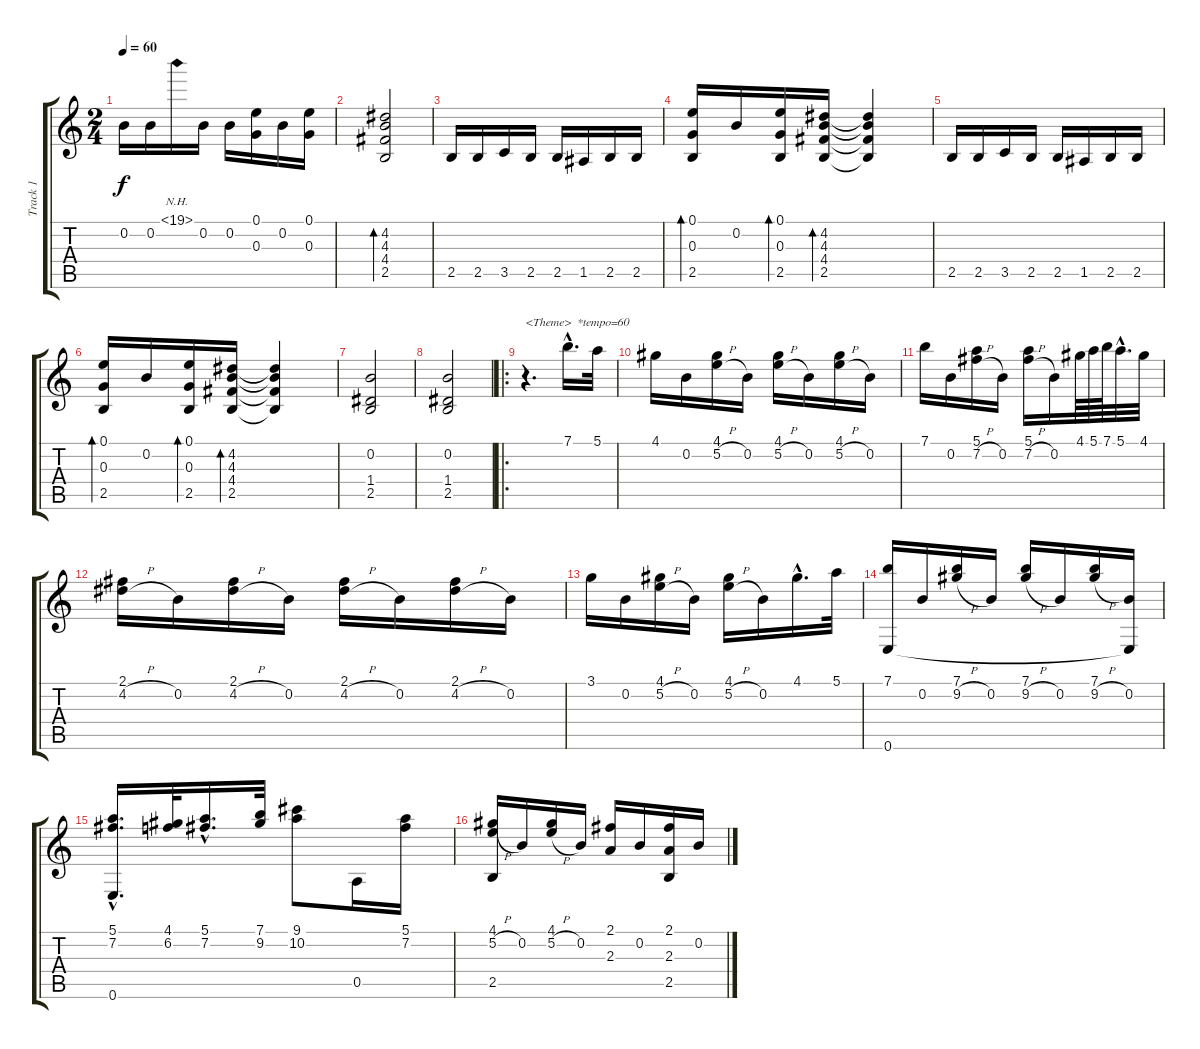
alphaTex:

\track ("Track 1" "Track 1") {instrument acousticguitarnylon}
\staff {score tabs}
\tuning (E4 B3 G3 D3 A2 E2) {hide}
\ts (2 4)
\tempo 60
\clef g2
\ks c
0.2.16{dy f} 0.2.16 19.1{nh}.16 0.2.16 0.2.16 (0.1 0.3).16 0.2.16 (0.1 0.3).16 |
(4.2 4.3 4.4 2.5).2{bd 120} |
2.5.16 2.5.16 3.5.16 2.5.16 2.5.16 1.5.16 2.5.16 2.5.16 |
(0.1 0.3 2.5).16{bd 120} 0.2.16 (0.1 0.3 2.5).16{bd 120} (4.2 4.3 4.4 2.5).16{bd 120} (4.2{t} 4.3{t} 4.4{t} 2.5{t}).4 |
2.5.16 2.5.16 3.5.16 2.5.16 2.5.16 1.5.16 2.5.16 2.5.16 |
(0.1 0.3 2.5).16{bd 120} 0.2.16 (0.1 0.3 2.5).16{bd 120} (4.2 4.3 4.4 2.5).16{bd 120} (4.2{t} 4.3{t} 4.4{t} 2.5{t}).4 |
(0.2 1.4 2.5).2 |
(0.2 1.4 2.5).2 |
\ro
r.4{d txt "<Theme>  *tempo=60"} 7.1{hac}.16{d} 5.1.32 |
4.1.16 0.2.16 (4.1 5.2{h}).16 0.2.16 (4.1 5.2{h}).16 0.2.16 (4.1 5.2{h}).16 0.2.16 |
7.1.16 0.2.16 (5.1 7.2{h}).16 0.2.16 (5.1 7.2{h}).16 0.2.16 4.1.64 5.1.64 7.1.64 5.1{hac}.32{d} 4.1.32 |
(2.1 4.2{h}).16 0.2.16 (2.1 4.2{h}).16 0.2.16 (2.1 4.2{h}).16 0.2.16 (2.1 4.2{h}).16 0.2.16 |
3.1.16 0.2.16 (4.1 5.2{h}).16 0.2.16 (4.1 5.2{h}).16 0.2.16 4.1{hac}.16{d} 5.1.32 |
(7.1 0.6).16 0.2.16 (7.1 9.2{h}).16 0.2.16 (7.1 9.2{h}).16 0.2.16 (7.1 9.2{h}).16 (0.2 0.6{t}).16 |
(5.1{hac} 7.2{hac} 0.6{hac}).16{d} (4.1 6.2).32 (5.1{hac} 7.2{hac}).16{d} (7.1 9.2).32 (9.1 10.2).8 0.5.16 (5.1 7.2).16 |
(4.1 5.2{h} 2.5).16 0.2.16 (4.1 5.2{h}).16 0.2.16 (2.1 2.3).16 0.2.16 (2.1 2.3 2.5).16 0.2.16
